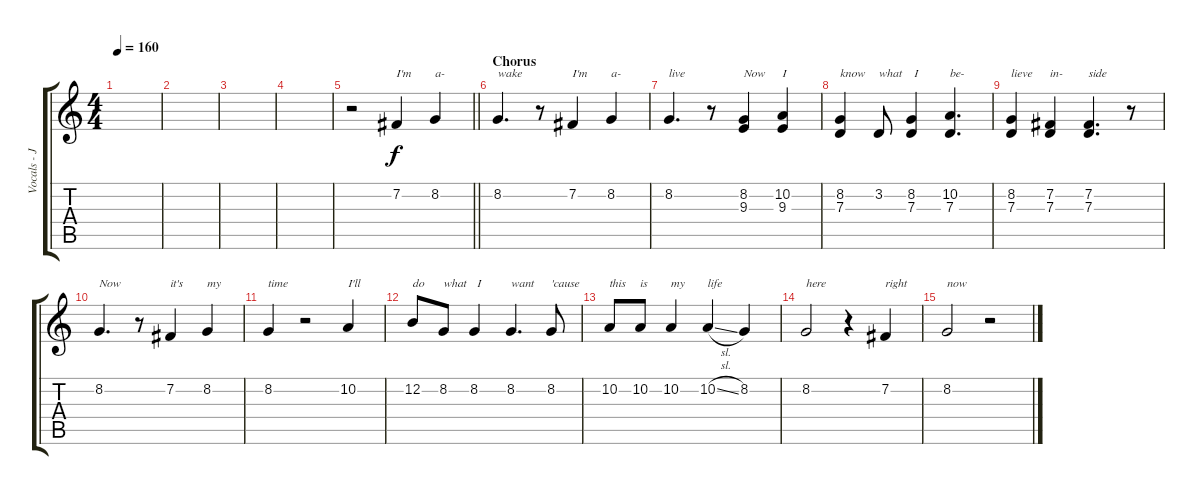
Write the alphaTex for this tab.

\track ("Vocals - John Cooper" "Vocals - J") {instrument lead2sawtooth}
\staff {score tabs}
\tuning (E4 B3 G3 D3 A2 E2) {hide}
\ts (4 4)
\tempo 160
\clef g2
\ks c
|
|
|
|
\barLineRight lightlight
r.2 7.2.4{txt "I'm" dy f} 8.2.4{txt "a-"} |
\section ("" "Chorus")
8.2.4{d txt "wake"} r.8 7.2.4{txt "I'm"} 8.2.4{txt "a-"} |
8.2.4{d txt "live"} r.8 (8.2 9.3).4{txt "Now"} (10.2 9.3).4{txt "I"} |
(8.2 7.3).4{txt "know"} 3.2.8{txt "what"} (8.2 7.3).4{txt " I"} (10.2 7.3).4{d txt "be-"} |
(8.2 7.3).4{txt "lieve"} (7.2 7.3).4{txt "in-"} (7.2 7.3).4{d txt "side"} r.8 |
8.2.4{d txt "Now"} r.8 7.2.4{txt "it's"} 8.2.4{txt "my"} |
8.2.4{txt "time"} r.2 10.2.4{txt "I'll"} |
12.2.8{txt "do"} 8.2.8{txt "what"} 8.2.4{txt " I"} 8.2.4{d txt "want"} 8.2.8{txt "'cause"} |
10.2.8{txt "this"} 10.2.8{txt "is"} 10.2.4{txt "my"} 10.2{sl}.4{txt "life"} 8.2.4 |
8.2.2{txt "here"} r.4 7.2.4{txt "right"} |
8.2.2{txt "now"} r.2
